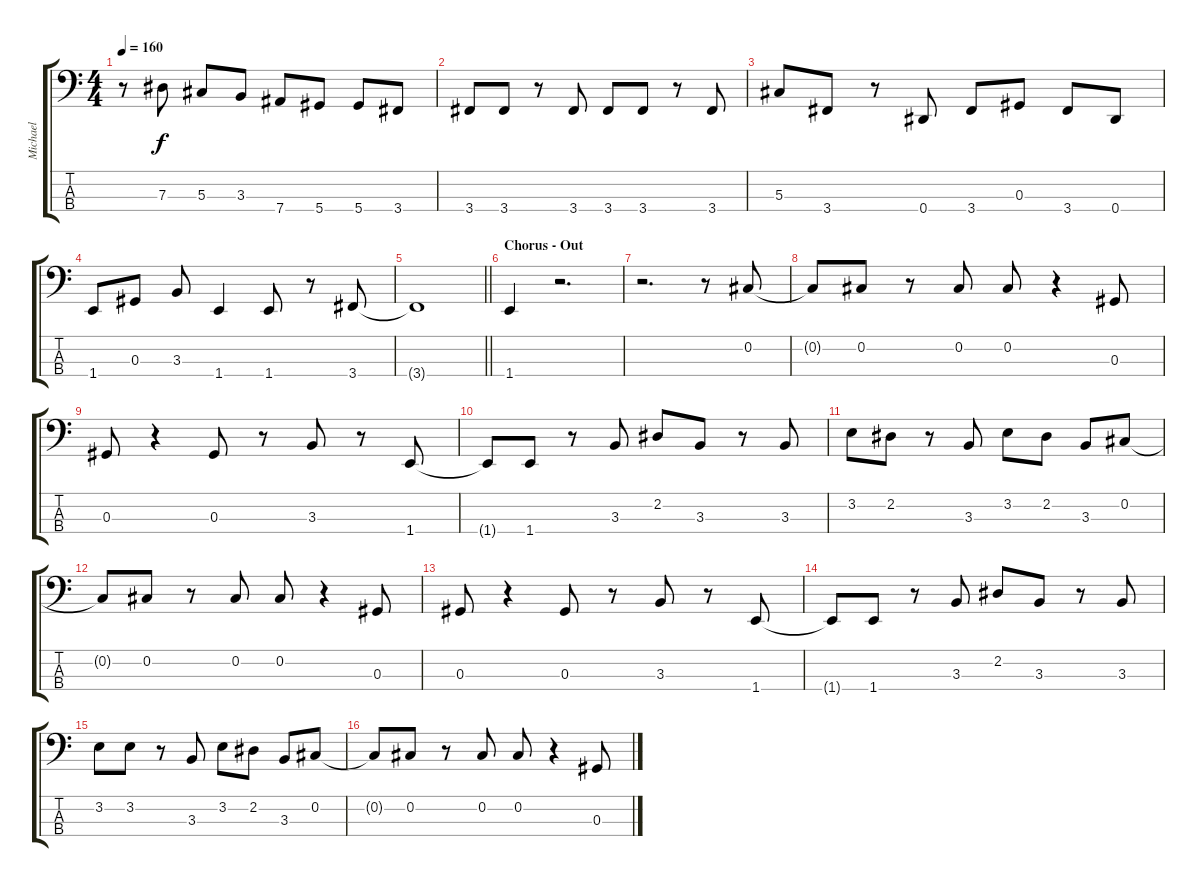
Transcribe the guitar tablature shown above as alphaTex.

\track ("Michael" "Michael") {instrument electricbasspick}
\staff {score tabs}
\tuning (Gb2 Db2 Ab1 Eb1) {hide}
\ts (4 4)
\tempo 160
\clef f4
\ks c
r.8{dy f} 7.3.8 5.3.8 3.3.8 7.4.8 5.4.8 5.4.8 3.4.8 |
3.4.8 3.4.8 r.8 3.4.8 3.4.8 3.4.8 r.8 3.4.8 |
5.3.8 3.4.8 r.8 0.4.8 3.4.8 0.3.8 3.4.8 0.4.8 |
1.4.8 0.3.8 3.3.8 1.4.4 1.4.8 r.8 3.4.8 |
\barLineRight lightlight
3.4{t}.1 |
\section ("" "Chorus - Out")
1.4.4 r.2{d} |
r.2{d} r.8 0.2.8 |
0.2{t}.8 0.2.8 r.8 0.2.8 0.2.8 r.4 0.3.8 |
0.3.8 r.4 0.3.8 r.8 3.3.8 r.8 1.4.8 |
1.4{t}.8 1.4.8 r.8 3.3.8 2.2.8 3.3.8 r.8 3.3.8 |
3.2.8 2.2.8 r.8 3.3.8 3.2.8 2.2.8 3.3.8 0.2.8 |
0.2{t}.8 0.2.8 r.8 0.2.8 0.2.8 r.4 0.3.8 |
0.3.8 r.4 0.3.8 r.8 3.3.8 r.8 1.4.8 |
1.4{t}.8 1.4.8 r.8 3.3.8 2.2.8 3.3.8 r.8 3.3.8 |
3.2.8 3.2.8 r.8 3.3.8 3.2.8 2.2.8 3.3.8 0.2.8 |
0.2{t}.8 0.2.8 r.8 0.2.8 0.2.8 r.4 0.3.8
